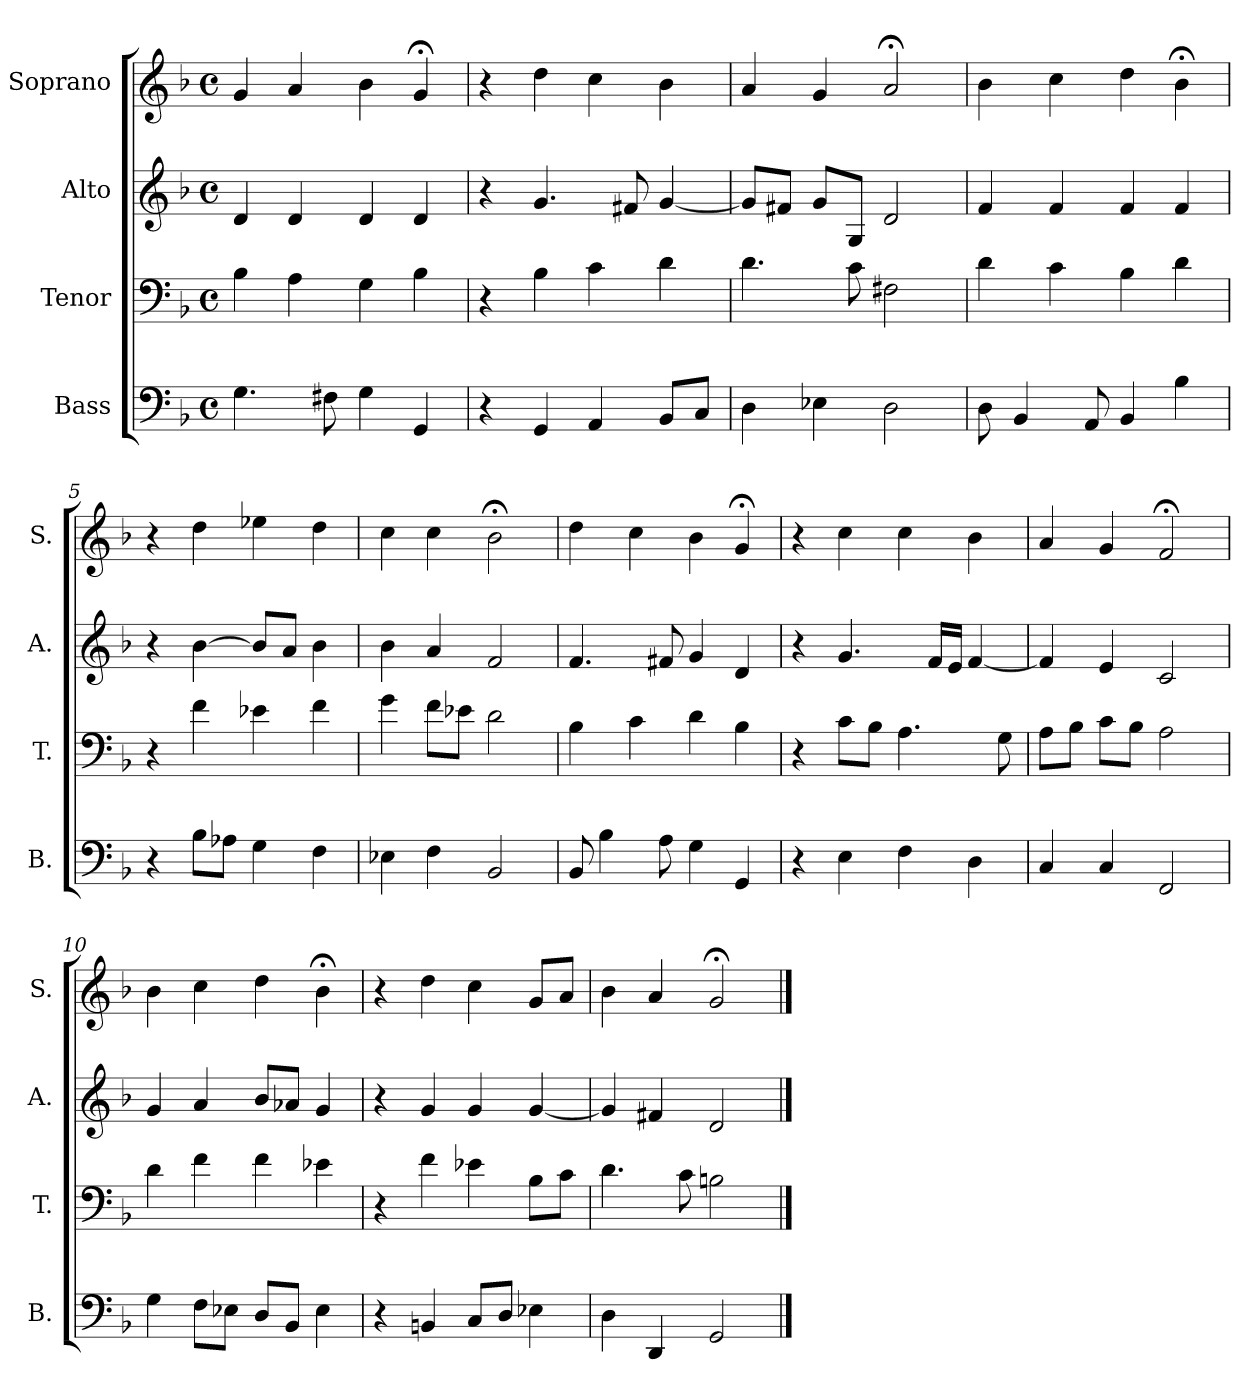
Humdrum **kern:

**kern	**kern	**kern	**kern
*part4	*part3	*part2	*part1
*staff4	*staff3	*staff2	*staff1
*I"Bass	*I"Tenor	*I"Alto	*I"Soprano
*I'B.	*I'T.	*I'A.	*I'S.
*clefF4	*clefF4	*clefG2	*clefG2
*k[b-]	*k[b-]	*k[b-]	*k[b-]
*d:	*d:	*d:	*d:
*M4/4	*M4/4	*M4/4	*M4/4
*met(c)	*met(c)	*met(c)	*met(c)
=1	=1	=1	=1
4.G\	4B-\	4d/	4g/
.	4A\	4d/	4a/
8F#X\	.	.	.
4G\	4G\	4d/	4b-\
4GG/	4B-\	4d/	4g;</
=2	=2	=2	=2
4r	4r	4r	4r
4GG/	4B-\	4.g/	4dd\
4AA/	4c\	.	4cc\
.	.	8f#X/	.
8BB-/L	4d\	[4g/	4b-\
8C/J	.	.	.
=3	=3	=3	=3
4D\	4.d\	8g/L]	4a/
.	.	8f#X/J	.
4E-X\	.	8g/L	4g/
.	8c\	8G/J	.
2D\	2F#X\	2d/	2a;</
=4	=4	=4	=4
8D\	4d\	4f/	4b-\
4BB-/	.	.	.
.	4c\	4f/	4cc\
8AA/	.	.	.
4BB-/	4B-\	4f/	4dd\
4B-\	4d\	4f/	4b-;<\
!!LO:LB:g=z
=5	=5	=5	=5
4r	4r	4r	4r
8B-\L	4f\	[4b-\	4dd\
8A-X\J	.	.	.
4G\	4e-X\	8b-/L]	4ee-X\
.	.	8a/J	.
4F\	4f\	4b-\	4dd\
=6	=6	=6	=6
4E-X\	4g\	4b-\	4cc\
4F\	8f\L	4a/	4cc\
.	8e-X\J	.	.
2BB-/	2d\	2f/	2b-;<\
=7	=7	=7	=7
8BB-/	4B-\	4.f/	4dd\
4B-\	.	.	.
.	4c\	.	4cc\
8A\	.	8f#X/	.
4G\	4d\	4g/	4b-\
4GG/	4B-\	4d/	4g;</
=8	=8	=8	=8
4r	4r	4r	4r
4E\	8c\L	4.g/	4cc\
.	8B-\J	.	.
4F\	4.A\	.	4cc\
.	.	16f/LL	.
.	.	16e/JJ	.
4D\	.	[4f/	4b-\
.	8G\	.	.
!!LO:LB:g=z
=9	=9	=9	=9
4C/	8A\L	4f/]	4a/
.	8B-\J	.	.
4C/	8c\L	4e/	4g/
.	8B-\J	.	.
2FF/	2A\	2c/	2f;</
=10	=10	=10	=10
4G\	4d\	4g/	4b-\
8F\L	4f\	4a/	4cc\
8E-X\J	.	.	.
8D/L	4f\	8b-/L	4dd\
8BB-/J	.	8a-X/J	.
4E-\	4e-X\	4g/	4b-;<\
=11	=11	=11	=11
4r	4r	4r	4r
4BBn/	4f\	4g/	4dd\
8C/L	4e-X\	4g/	4cc\
8D/J	.	.	.
4E-X\	8B-\L	[4g/	8g/L
.	8c\J	.	8a/J
=12	=12	=12	=12
4D\	4.d\	4g/]	4b-\
4DD/	.	4f#X/	4a/
.	8c\	.	.
2GG/	2Bn\	2d/	2g;</
==	==	==	==
*-	*-	*-	*-
